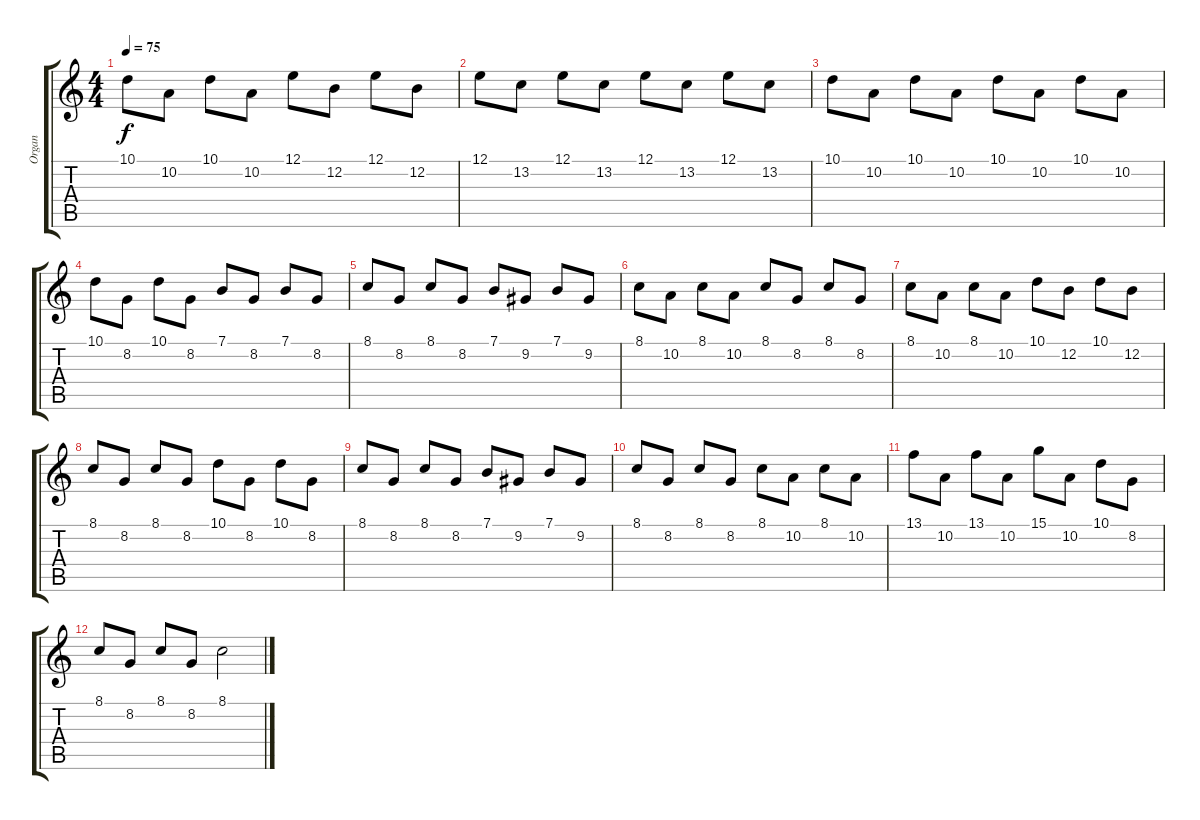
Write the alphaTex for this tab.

\track ("Organ" "Organ") {instrument drawbarorgan}
\staff {score tabs}
\tuning (E4 B3 G3 D3 A2 E2) {hide}
\ts (4 4)
\tempo 75
\clef g2
\ks c
10.1.8{dy f} 10.2.8 10.1.8 10.2.8 12.1.8 12.2.8 12.1.8 12.2.8 |
12.1.8 13.2.8 12.1.8 13.2.8 12.1.8 13.2.8 12.1.8 13.2.8 |
10.1.8 10.2.8 10.1.8 10.2.8 10.1.8 10.2.8 10.1.8 10.2.8 |
10.1.8 8.2.8 10.1.8 8.2.8 7.1.8 8.2.8 7.1.8 8.2.8 |
8.1.8 8.2.8 8.1.8 8.2.8 7.1.8 9.2.8 7.1.8 9.2.8 |
8.1.8 10.2.8 8.1.8 10.2.8 8.1.8 8.2.8 8.1.8 8.2.8 |
8.1.8 10.2.8 8.1.8 10.2.8 10.1.8 12.2.8 10.1.8 12.2.8 |
8.1.8 8.2.8 8.1.8 8.2.8 10.1.8 8.2.8 10.1.8 8.2.8 |
8.1.8 8.2.8 8.1.8 8.2.8 7.1.8 9.2.8 7.1.8 9.2.8 |
8.1.8 8.2.8 8.1.8 8.2.8 8.1.8 10.2.8 8.1.8 10.2.8 |
13.1.8 10.2.8 13.1.8 10.2.8 15.1.8 10.2.8 10.1.8 8.2.8 |
8.1.8 8.2.8 8.1.8 8.2.8 8.1.2
